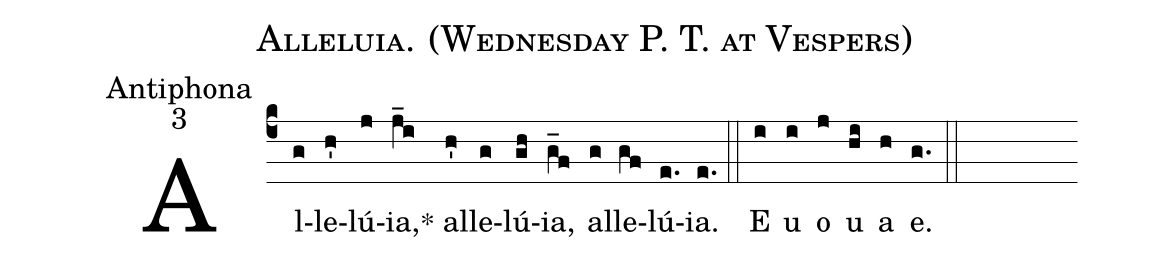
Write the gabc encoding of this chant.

name:Alleluia. (Wednesday P. T. at Vespers);
office-part:Antiphona;
mode:3;
%%
(c4) Al(g)le(h')lú(j)ia,(j_i)* al(h')le(g)lú(gh)ia,(g_f) al(g)le(gf)lú(e.)ia.(e.) (::) E(i) u(i) o(j) u(hi) a(h) e.(g.) (::)
